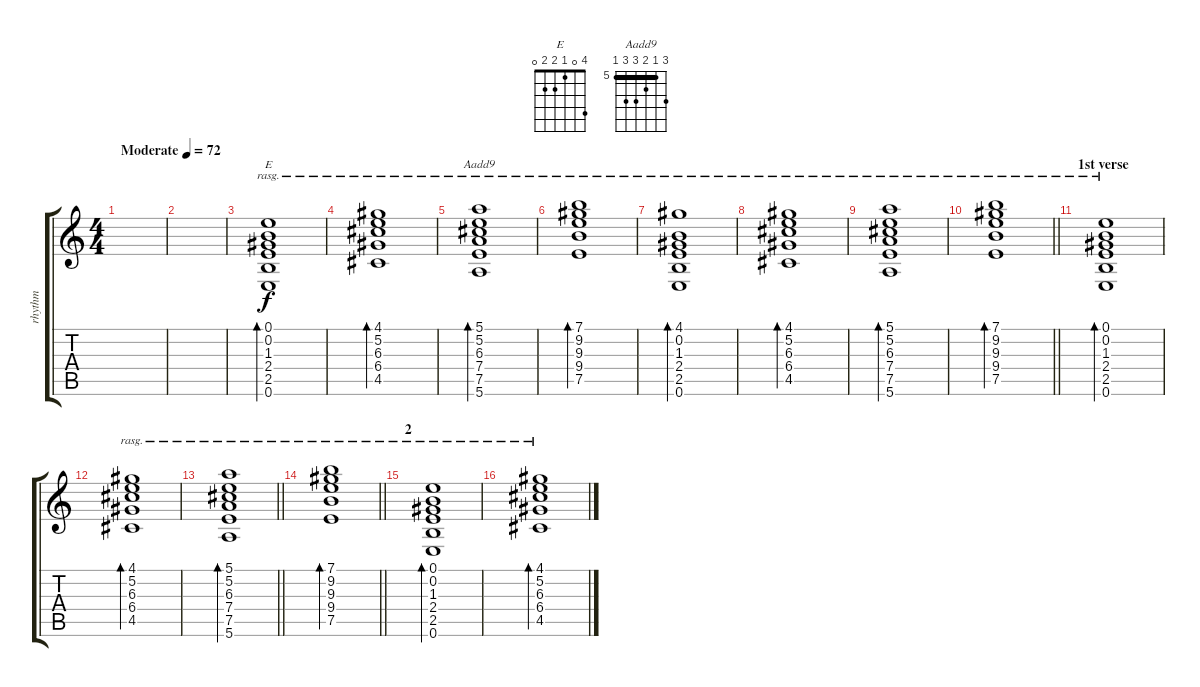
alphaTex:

\track ("rhythm" "rhythm") {instrument acousticguitarsteel}
\staff {score tabs}
\tuning (E4 B3 G3 D3 A2 E2) {hide}
\chord ("E" 4 0 1 2 2 0)
\chord ("Aadd9" 7 5 6 7 7 5) {firstfret 5 barre 5}
\ts (4 4)
\tempo (72 "Moderate")
\clef g2
\ks c
|
|
(0.1 0.2 1.3 2.4 2.5 0.6).1{bd 120 ch "E" rasg ii} |
(4.1 5.2 6.3 6.4 4.5).1{bd 120 rasg ii} |
(5.1 5.2 6.3 7.4 7.5 5.6).1{bd 120 ch "Aadd9" rasg ii} |
(7.1 9.2 9.3 9.4 7.5).1{bd 120 rasg ii} |
(4.1 0.2 1.3 2.4 2.5 0.6).1{bd 120 rasg ii} |
(4.1 5.2 6.3 6.4 4.5).1{bd 120 rasg ii} |
(5.1 5.2 6.3 7.4 7.5 5.6).1{bd 120 rasg ii} |
\barLineRight lightlight
(7.1 9.2 9.3 9.4 7.5).1{bd 120 rasg ii} |
\section ("" "1st verse")
(0.1 0.2 1.3 2.4 2.5 0.6).1{bd 120 rasg ii volume 8 instrument electricguitarclean} |
(4.1 5.2 6.3 6.4 4.5).1{bd 120 rasg ii} |
\barLineRight lightlight
(5.1 5.2 6.3 7.4 7.5 5.6).1{bd 120 rasg ii} |
\section ("" "")
\barLineRight lightlight
(7.1 9.2 9.3 9.4 7.5).1{bd 120 rasg ii} |
\section ("" "2")
(0.1 0.2 1.3 2.4 2.5 0.6).1{bd 120 rasg ii volume 8 instrument electricguitarclean} |
(4.1 5.2 6.3 6.4 4.5).1{bd 120 rasg ii}
